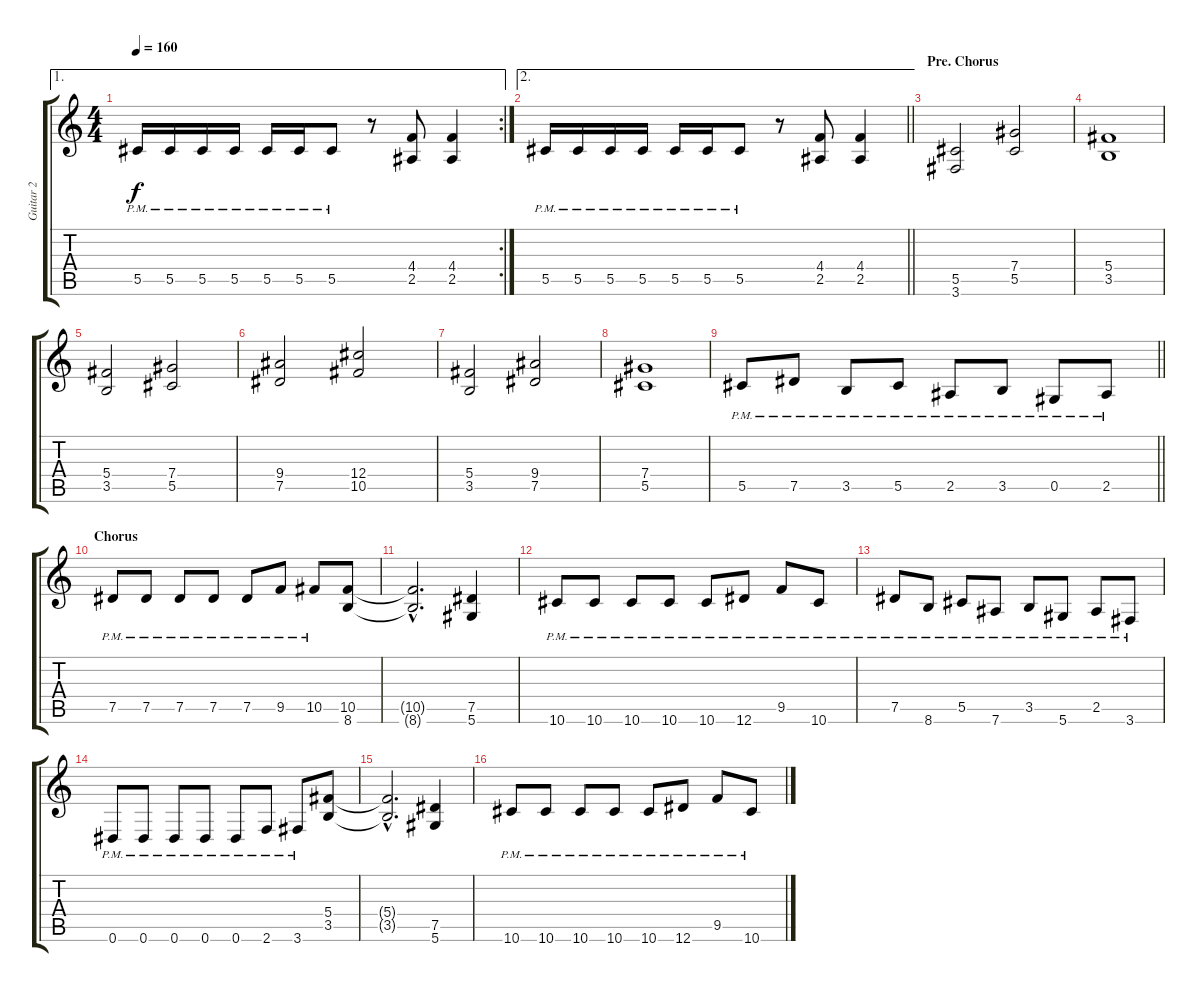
\track ("Guitar 2" "Guitar 2") {instrument overdrivenguitar}
\staff {score tabs}
\tuning (Eb4 Bb3 Gb3 Db3 Ab2 Eb2) {hide}
\ae 1
\rc 2
\ts (4 4)
\tempo 160
\clef g2
\ks c
5.5{pm}.16{dy f} 5.5{pm}.16 5.5{pm}.16 5.5{pm}.16 5.5{pm}.16 5.5{pm}.16 5.5{pm}.8 r.8 (4.4 2.5).8 (4.4 2.5).4 |
\ae 2
\barLineRight lightlight
5.5{pm}.16 5.5{pm}.16 5.5{pm}.16 5.5{pm}.16 5.5{pm}.16 5.5{pm}.16 5.5{pm}.8 r.8 (4.4 2.5).8 (4.4 2.5).4 |
\section ("" "Pre. Chorus")
(5.5 3.6).2 (7.4 5.5).2 |
(5.4 3.5).1 |
(5.4 3.5).2 (7.4 5.5).2 |
(9.4 7.5).2 (12.4 10.5).2 |
(5.4 3.5).2 (9.4 7.5).2 |
(7.4 5.5).1 |
\barLineRight lightlight
5.5{pm}.8 7.5{pm}.8 3.5{pm}.8 5.5{pm}.8 2.5{pm}.8 3.5{pm}.8 0.5{pm}.8 2.5{pm}.8 |
\section ("" "Chorus")
7.5{pm}.8 7.5{pm}.8 7.5{pm}.8 7.5{pm}.8 7.5{pm}.8 9.5{pm}.8 10.5{pm}.8 (10.5 8.6).8 |
(10.5{hac t} 8.6{hac t}).2{d} (7.5 5.6).4 |
10.6{pm}.8 10.6{pm}.8 10.6{pm}.8 10.6{pm}.8 10.6{pm}.8 12.6{pm}.8 9.5{pm}.8 10.6{pm}.8 |
7.5{pm}.8 8.6{pm}.8 5.5{pm}.8 7.6{pm}.8 3.5{pm}.8 5.6{pm}.8 2.5{pm}.8 3.6{pm}.8 |
0.6{pm}.8 0.6{pm}.8 0.6{pm}.8 0.6{pm}.8 0.6{pm}.8 2.6{pm}.8 3.6{pm}.8 (5.4 3.5).8 |
(5.4{hac t} 3.5{hac t}).2{d} (7.5 5.6).4 |
10.6{pm}.8 10.6{pm}.8 10.6{pm}.8 10.6{pm}.8 10.6{pm}.8 12.6{pm}.8 9.5{pm}.8 10.6{pm}.8
